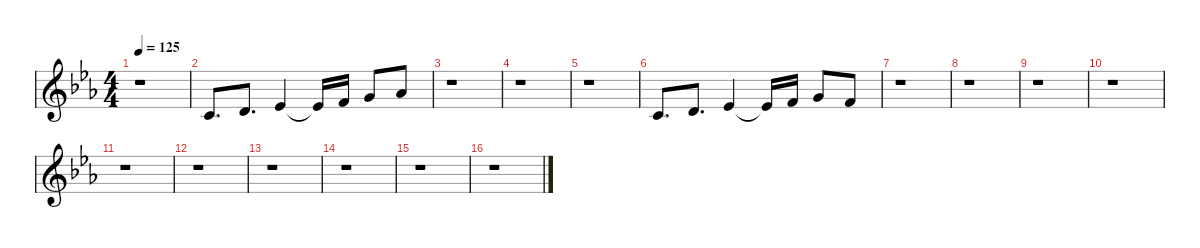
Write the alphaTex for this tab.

\defaultSystemsLayout 4
\hideDynamics
\bracketExtendMode nobrackets
\singleTrackTrackNamePolicy hidden
\multiTrackTrackNamePolicy hidden
\firstSystemTrackNameMode fullname
\firstSystemTrackNameOrientation horizontal
\otherSystemsTrackNameOrientation horizontal
\track ("Effect" "vln.") {instrument stringensemble1}
\staff {score}
\tuning (E4 B3 G3 D3 A2 E2)
\ts (4 4)
\tempo 125
\clef g2
\ks eb
r.1{dy f beam Down} |
1.2{acc forcenatural}.8{d beam Up} 3.2{acc forcenatural}.8{d beam Up} 4.2{acc b}.4{beam Up} 4.2{t acc b}.16{beam Up} 1.1{acc forcenatural}.16{beam Up} 3.1{acc forcenatural}.8{beam Up} 4.1{acc b}.8{beam Up} |
r.1{beam Down} |
r.1{beam Down} |
r.1{beam Down} |
1.2{acc forcenatural}.8{d beam Up} 3.2{acc forcenatural}.8{d beam Up} 4.2{acc b}.4{beam Up} 4.2{t acc b}.16{beam Up} 1.1{acc forcenatural}.16{beam Up} 3.1{acc forcenatural}.8{beam Up} 1.1{acc forcenatural}.8{beam Up} |
r.1{beam Down} |
r.1{beam Down} |
r.1{beam Down} |
r.1{beam Down} |
r.1{beam Down} |
r.1{beam Down} |
r.1{beam Down} |
r.1{beam Down} |
r.1{beam Down} |
r.1{beam Down}
